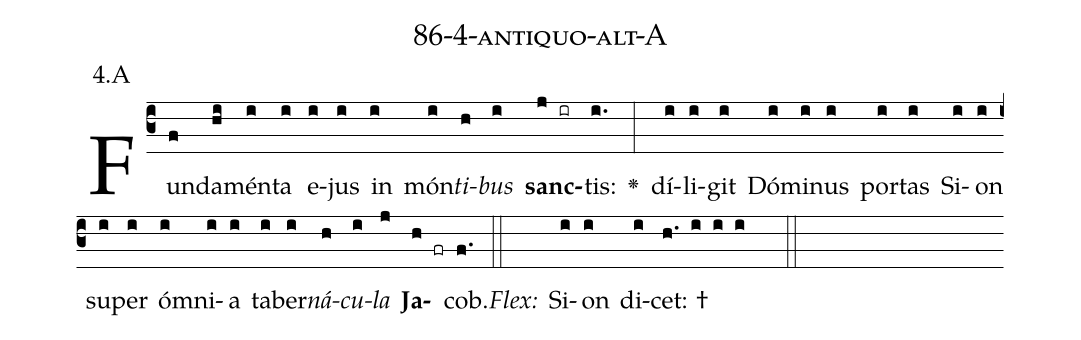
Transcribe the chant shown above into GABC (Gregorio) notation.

name: 86-4-antiquo-alt-A;
annotation: 4.A;
%%
(c3)Fun(f)da(hi)mén(i)ta(i) e(i)jus(i) in(i) món(i)<i>ti</i>(h)<i>bus</i>(i) <b>sanc</b>(j ir)tis:(i.) <v>\greheightstar</v>(:) dí(i)li(i)git(i) Dó(i)mi(i)nus(i) por(i)tas(i) Si(i)on(i) su(i)per(i) óm(i)ni(i)a(i) ta(i)ber(i)<i>ná</i>(h)<i>cu</i>(i)<i>la</i>(j) <b>Ja</b>(h fr)cob.(f.) (::)
<i>Flex:</i>()  Si(i)on(i) di(i)cet: †(h. i i i  ::)

%E(i) u(h) o(i) u(j) a(h) e.(f.) (::)
